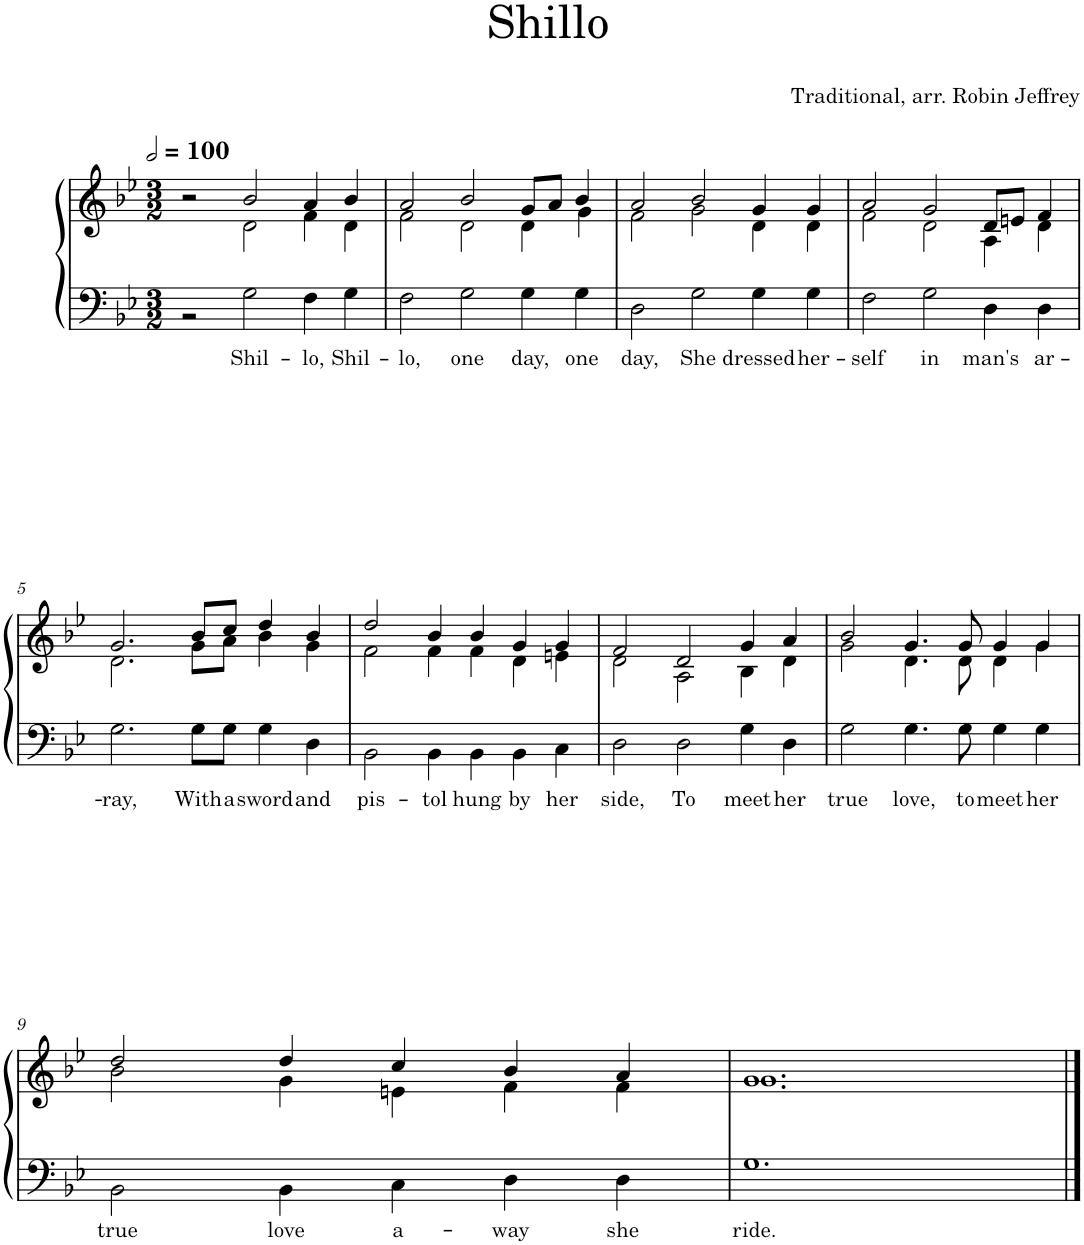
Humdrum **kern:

**kern	**text	**kern
*part1	*part1	*part1
*staff2	*staff2	*staff1
*I"Piano	*	*
*I'Pno.	*	*
*clefF4	*	*clefG2
*k[b-e-]	*	*k[b-e-]
*M3/2	*	*M3/2
*MM200	*	*MM200
=1	=1	=1
*^	*	*^
1.ryy	2r	.	2r	2ryy
!	!	!LO:LY:b	!	!
.	2G\	Shil-	2b-/	2d\
!	!	!LO:LY:b	!	!
.	4F\	-lo,	4a/	4f\
!	!	!LO:LY:b	!	!
.	4G\	Shil-	4b-/	4d\
=2	=2	=2	=2	=2
!	!	!LO:LY:b	!	!
1.ryy	2F\	lo,	2a/	2f\
!	!	!LO:LY:b	!	!
.	2G\	one	2b-/	2d\
!	!	!LO:LY:b	!	!
.	4G\	day,	8g/L	4d\
.	.	.	8a/J	.
!	!	!LO:LY:b	!	!
.	4G\	one	4b-/	4d\
=3	=3	=3	=3	=3
!	!	!LO:LY:b	!	!
1.ryy	2D\	day,	2a/	2f\
!	!	!LO:LY:b	!	!
.	2G\	She	2b-/	2g\
!	!	!LO:LY:b	!	!
.	4G\	dressed	4g/	4d\
!	!	!LO:LY:b	!	!
.	4G\	her-	4g/	4d\
=4	=4	=4	=4	=4
!	!	!LO:LY:b	!	!
1.ryy	2F\	-self	2a/	2f\
!	!	!LO:LY:b	!	!
.	2G\	in	2g/	2d\
!	!	!LO:LY:b	!	!
.	4D\	man's	8d/L	4A\
.	.	.	8en/J	.
!	!	!LO:LY:b	!	!
.	4D\	ar-	4f/	4d\
!!LO:LB:g=z	!!
=5	=5	=5	=5	=5
!	!	!LO:LY:b	!	!
1.ryy	2.G\	-ray,	2.g/	2.d\
!	!	!LO:LY:b	!	!
.	8G\L	With	8b-/L	8g\L
!	!	!LO:LY:b	!	!
.	8G\J	a	8cc/J	8a\J
!	!	!LO:LY:b	!	!
.	4G\	sword	4dd/	4b-\
!	!	!LO:LY:b	!	!
.	4D\	and	4b-/	4g\
=6	=6	=6	=6	=6
!	!	!LO:LY:b	!	!
1.ryy	2BB-\	pis-	2dd/	2f\
!	!	!LO:LY:b	!	!
.	4BB-\	-tol	4b-/	4f\
!	!	!LO:LY:b	!	!
.	4BB-\	hung	4b-/	4f\
!	!	!LO:LY:b	!	!
.	4BB-\	by	4g/	4d\
!	!	!LO:LY:b	!	!
.	4C\	her	4g/	4en\
=7	=7	=7	=7	=7
!	!	!LO:LY:b	!	!
1.ryy	2D\	side,	2f/	2d\
!	!	!LO:LY:b	!	!
.	2D\	To	2d/	2A\
!	!	!LO:LY:b	!	!
.	4G\	meet	4g/	4B-\
!	!	!LO:LY:b	!	!
.	4D\	her	4a/	4d\
=8	=8	=8	=8	=8
!	!	!LO:LY:b	!	!
1.ryy	2G\	true	2b-/	2g\
!	!	!LO:LY:b	!	!
.	4.G\	love,	4.g/	4.d\
!	!	!LO:LY:b	!	!
.	8G\	to	8g/	8d\
!	!	!LO:LY:b	!	!
.	4G\	meet	4g/	4d\
!	!	!LO:LY:b	!	!
.	4G\	her	4g/	4g\
!!LO:LB:g=z	!!
=9	=9	=9	=9	=9
!	!	!LO:LY:b	!	!
1.ryy	2BB-\	true	2dd/	2b-\
!	!	!LO:LY:b	!	!
.	4BB-\	love	4dd/	4g\
!	!	!LO:LY:b	!	!
.	4C\	a-	4cc/	4en\
!	!	!LO:LY:b	!	!
.	4D\	-way	4b-/	4f\
!	!	!LO:LY:b	!	!
.	4D\	she	4a/	4f\
=10	=10	=10	=10	=10
!	!	!LO:LY:b	!	!
1.ryy	1.G	ride.	1.g	1.g
*v	*v	*	*	*
*	*	*v	*v
==	==	==
*-	*-	*-
